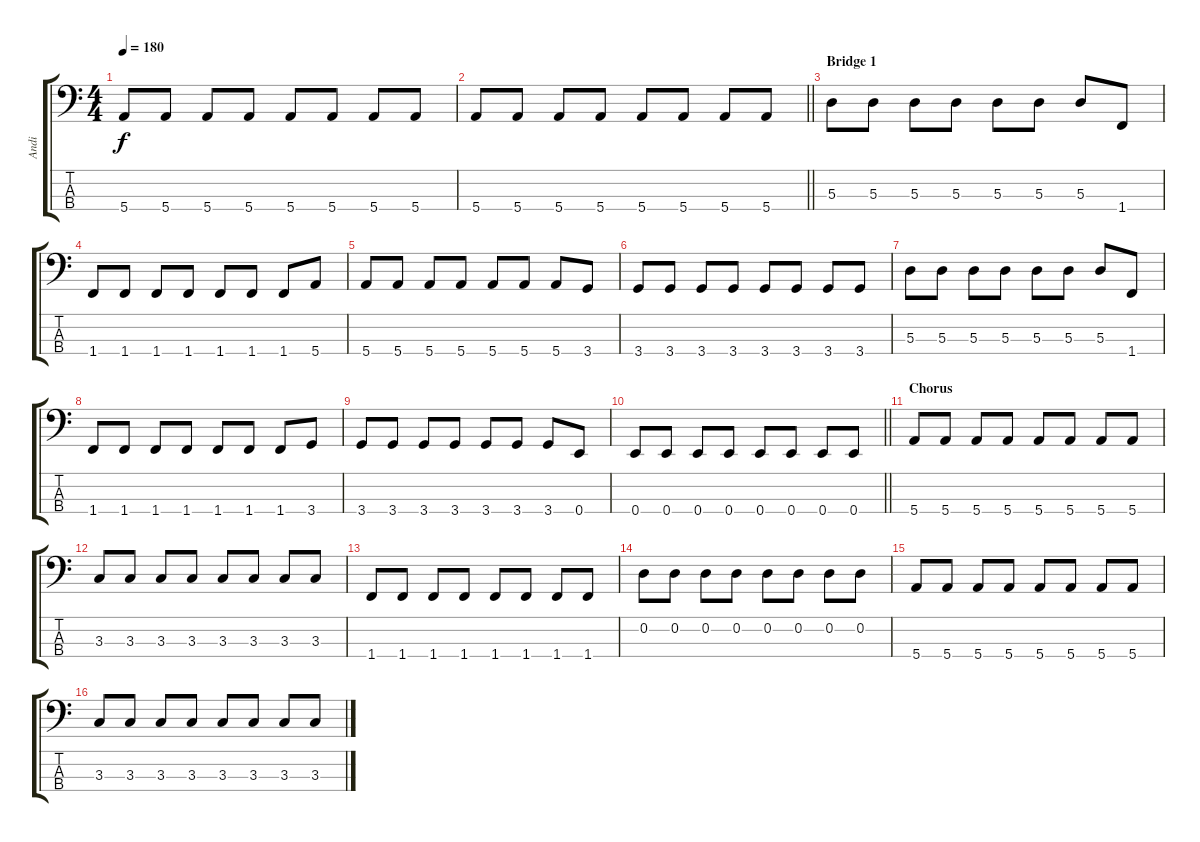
\track ("Andi" "Andi") {instrument electricbasspick}
\staff {score tabs}
\tuning (G2 D2 A1 E1) {hide}
\ts (4 4)
\tempo 180
\clef f4
\ks c
5.4.8{dy f} 5.4.8 5.4.8 5.4.8 5.4.8 5.4.8 5.4.8 5.4.8 |
\barLineRight lightlight
5.4.8 5.4.8 5.4.8 5.4.8 5.4.8 5.4.8 5.4.8 5.4.8 |
\section ("" "Bridge 1")
5.3.8 5.3.8 5.3.8 5.3.8 5.3.8 5.3.8 5.3.8 1.4.8 |
1.4.8 1.4.8 1.4.8 1.4.8 1.4.8 1.4.8 1.4.8 5.4.8 |
5.4.8 5.4.8 5.4.8 5.4.8 5.4.8 5.4.8 5.4.8 3.4.8 |
3.4.8 3.4.8 3.4.8 3.4.8 3.4.8 3.4.8 3.4.8 3.4.8 |
5.3.8 5.3.8 5.3.8 5.3.8 5.3.8 5.3.8 5.3.8 1.4.8 |
1.4.8 1.4.8 1.4.8 1.4.8 1.4.8 1.4.8 1.4.8 3.4.8 |
3.4.8 3.4.8 3.4.8 3.4.8 3.4.8 3.4.8 3.4.8 0.4.8 |
\barLineRight lightlight
0.4.8 0.4.8 0.4.8 0.4.8 0.4.8 0.4.8 0.4.8 0.4.8 |
\section ("" "Chorus")
5.4.8 5.4.8 5.4.8 5.4.8 5.4.8 5.4.8 5.4.8 5.4.8 |
3.3.8 3.3.8 3.3.8 3.3.8 3.3.8 3.3.8 3.3.8 3.3.8 |
1.4.8 1.4.8 1.4.8 1.4.8 1.4.8 1.4.8 1.4.8 1.4.8 |
0.2.8 0.2.8 0.2.8 0.2.8 0.2.8 0.2.8 0.2.8 0.2.8 |
5.4.8 5.4.8 5.4.8 5.4.8 5.4.8 5.4.8 5.4.8 5.4.8 |
3.3.8 3.3.8 3.3.8 3.3.8 3.3.8 3.3.8 3.3.8 3.3.8
